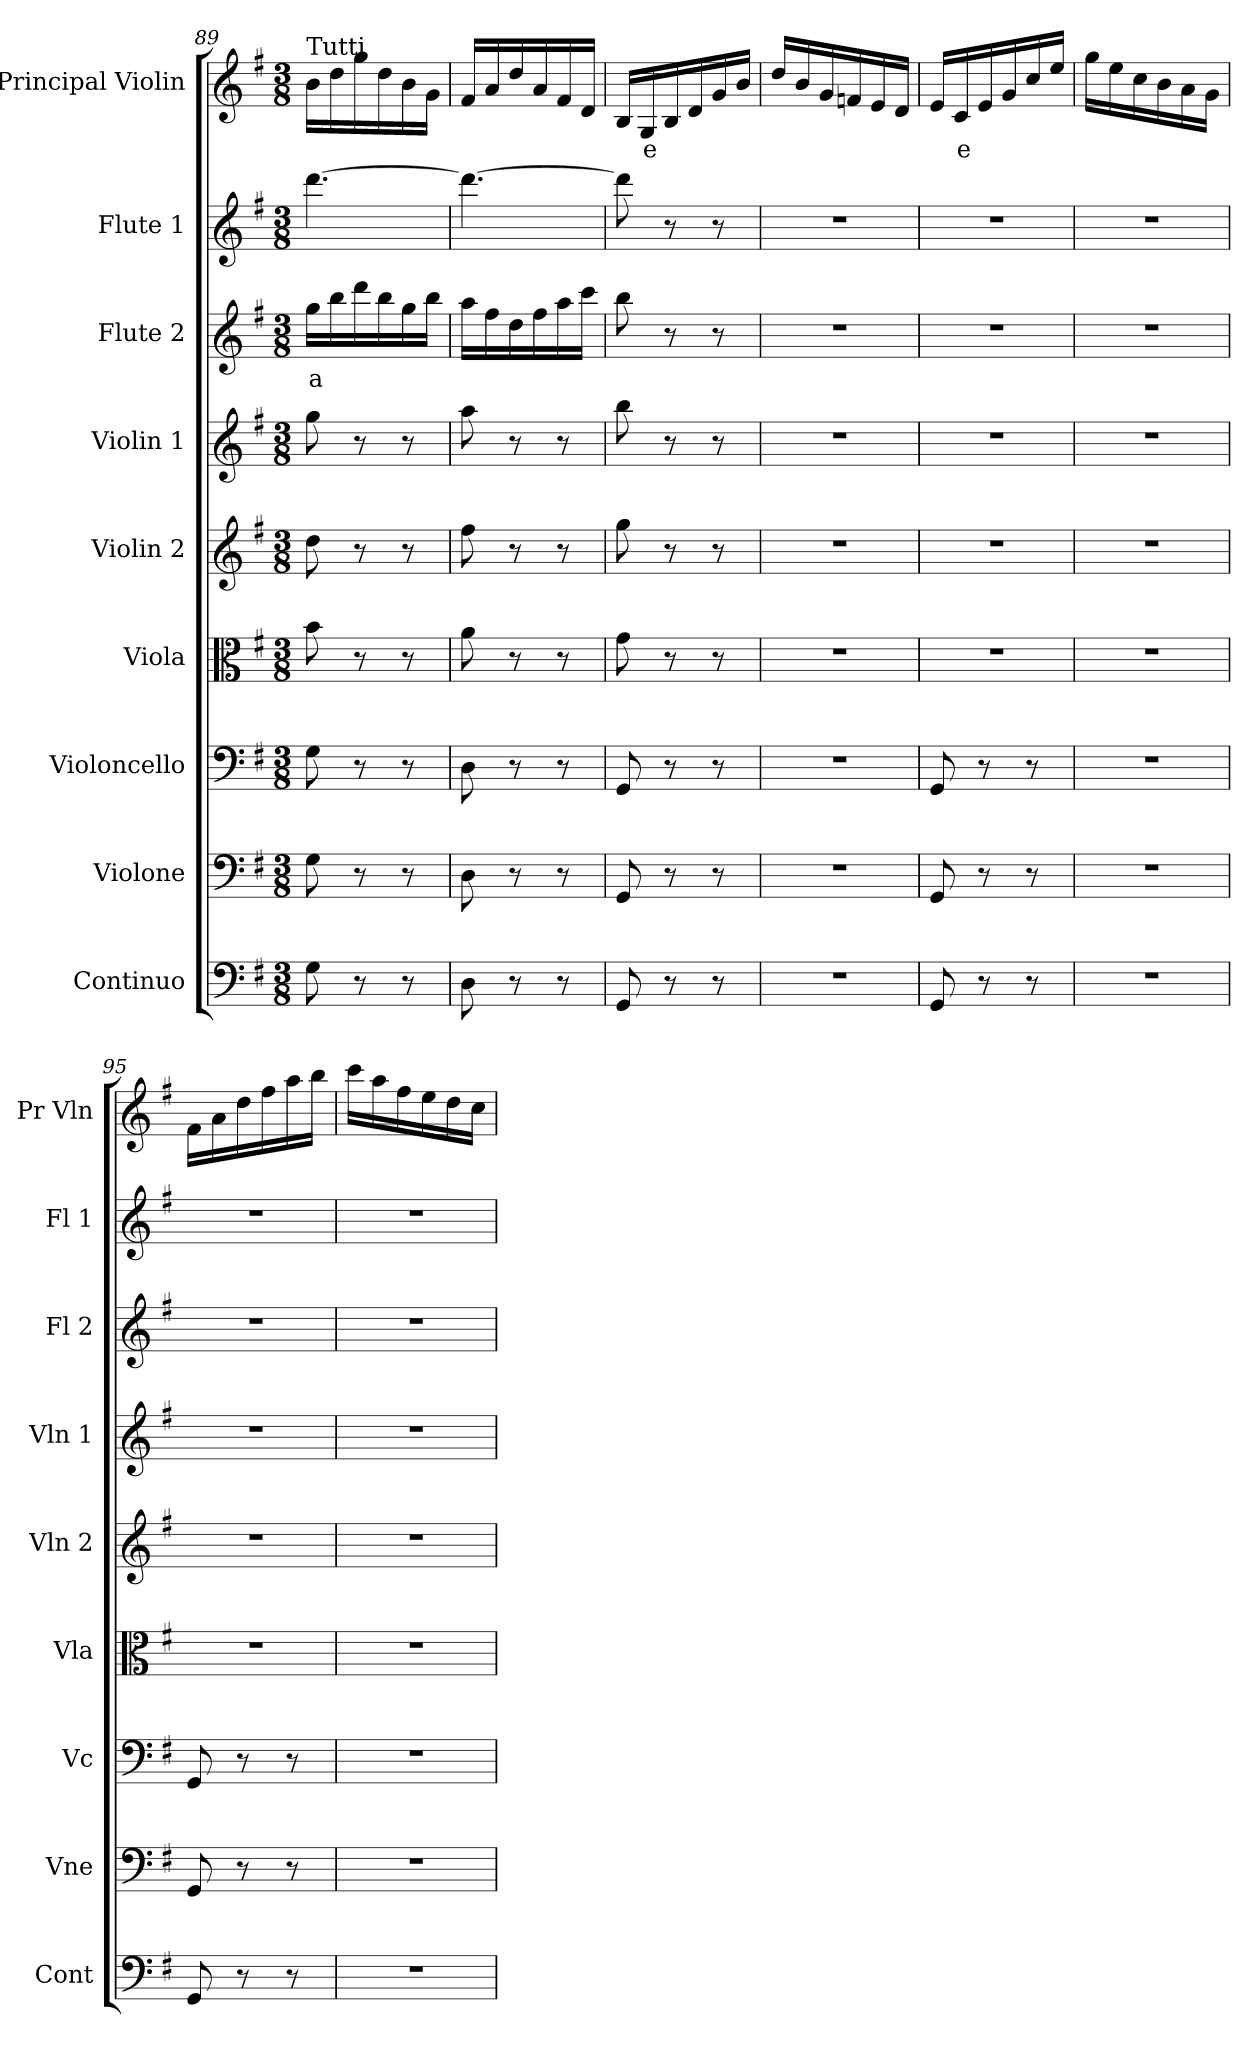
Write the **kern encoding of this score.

**kern	**kern	**kern	**kern	**kern	**kern	**kern	**text	**kern	**kern	**text
*part9	*part8	*part7	*part6	*part5	*part4	*part3	*part3	*part2	*part1	*part1
*staff9	*staff8	*staff7	*staff6	*staff5	*staff4	*staff3	*staff3	*staff2	*staff1	*staff1
*I"Continuo	*I"Violone	*I"Violoncello	*I"Viola	*I"Violin 2	*I"Violin 1	*I"Flute 2	*	*I"Flute 1	*I"Principal Violin	*
*I'Cont	*I'Vne	*I'Vc	*I'Vla	*I'Vln 2	*I'Vln 1	*I'Fl 2	*	*I'Fl 1	*I'Pr Vln	*
*clefF4	*clefF4	*clefF4	*clefC3	*clefG2	*clefG2	*clefG2	*	*clefG2	*clefG2	*
*	*ITrd7c12	*	*	*	*	*	*	*	*	*
*k[f#]	*k[f#]	*k[f#]	*k[f#]	*k[f#]	*k[f#]	*k[f#]	*	*k[f#]	*k[f#]	*
*M3/8	*M3/8	*M3/8	*M3/8	*M3/8	*M3/8	*M3/8	*	*M3/8	*M3/8	*
=89	=89	=89	=89	=89	=89	=89	=89	=89	=89	=89
!	!	!	!	!	!	!	!	!	!LO:TX:a:t=Tutti	!
!	!	!	!	!	!	!	!LO:LY:b:color=#FF0000	!	!	!
8G\	8GG\	8G\	8b\	8dd\	8gg\	16gg\LL	a	[4.ddd\	16b\LL	.
.	.	.	.	.	.	16bb\	.	.	16dd\	.
8r	8r	8r	8r	8r	8r	16ddd\	.	.	16gg\	.
.	.	.	.	.	.	16bb\	.	.	16dd\	.
8r	8r	8r	8r	8r	8r	16gg\	.	.	16b\	.
.	.	.	.	.	.	16bb\JJ	.	.	16g\JJ	.
=90	=90	=90	=90	=90	=90	=90	=90	=90	=90	=90
8D\	8DD\	8D\	8a\	8ff#\	8aa\	16aa\LL	.	4.ddd\_	16f#/LL	.
.	.	.	.	.	.	16ff#\	.	.	16a/	.
8r	8r	8r	8r	8r	8r	16dd\	.	.	16dd/	.
.	.	.	.	.	.	16ff#\	.	.	16a/	.
8r	8r	8r	8r	8r	8r	16aa\	.	.	16f#/	.
.	.	.	.	.	.	16ccc\JJ	.	.	16d/JJ	.
=91	=91	=91	=91	=91	=91	=91	=91	=91	=91	=91
8GG/	8GGG/	8GG/	8g\	8gg\	8bb\	8bb\	.	8ddd\]	16B/LL	.
!	!	!	!	!	!	!	!	!	!	!LO:LY:b:color=#FF0000
.	.	.	.	.	.	.	.	.	16G/	e
8r	8r	8r	8r	8r	8r	8r	.	8r	16B/	.
.	.	.	.	.	.	.	.	.	16d/	.
8r	8r	8r	8r	8r	8r	8r	.	8r	16g/	.
.	.	.	.	.	.	.	.	.	16b/JJ	.
=92	=92	=92	=92	=92	=92	=92	=92	=92	=92	=92
4.r	4.r	4.r	4.r	4.r	4.r	4.r	.	4.r	16dd/LL	.
.	.	.	.	.	.	.	.	.	16b/	.
.	.	.	.	.	.	.	.	.	16g/	.
.	.	.	.	.	.	.	.	.	16fn/	.
.	.	.	.	.	.	.	.	.	16e/	.
.	.	.	.	.	.	.	.	.	16d/JJ	.
=93	=93	=93	=93	=93	=93	=93	=93	=93	=93	=93
8GG/	8GGG/	8GG/	4.r	4.r	4.r	4.r	.	4.r	16e/LL	.
!	!	!	!	!	!	!	!	!	!	!LO:LY:b:color=#FF0000
.	.	.	.	.	.	.	.	.	16c/	e
8r	8r	8r	.	.	.	.	.	.	16e/	.
.	.	.	.	.	.	.	.	.	16g/	.
8r	8r	8r	.	.	.	.	.	.	16cc/	.
.	.	.	.	.	.	.	.	.	16ee/JJ	.
=94	=94	=94	=94	=94	=94	=94	=94	=94	=94	=94
4.r	4.r	4.r	4.r	4.r	4.r	4.r	.	4.r	16gg\LL	.
.	.	.	.	.	.	.	.	.	16ee\	.
.	.	.	.	.	.	.	.	.	16cc\	.
.	.	.	.	.	.	.	.	.	16b\	.
.	.	.	.	.	.	.	.	.	16a\	.
.	.	.	.	.	.	.	.	.	16g\JJ	.
=95	=95	=95	=95	=95	=95	=95	=95	=95	=95	=95
8GG/	8GGG/	8GG/	4.r	4.r	4.r	4.r	.	4.r	16f#\LL	.
.	.	.	.	.	.	.	.	.	16a\	.
8r	8r	8r	.	.	.	.	.	.	16dd\	.
.	.	.	.	.	.	.	.	.	16ff#\	.
8r	8r	8r	.	.	.	.	.	.	16aa\	.
.	.	.	.	.	.	.	.	.	16bb\JJ	.
=96	=96	=96	=96	=96	=96	=96	=96	=96	=96	=96
4.r	4.r	4.r	4.r	4.r	4.r	4.r	.	4.r	16ccc\LL	.
.	.	.	.	.	.	.	.	.	16aa\	.
.	.	.	.	.	.	.	.	.	16ff#\	.
.	.	.	.	.	.	.	.	.	16ee\	.
.	.	.	.	.	.	.	.	.	16dd\	.
.	.	.	.	.	.	.	.	.	16cc\JJ	.
=	=	=	=	=	=	=	=	=	=	=
*-	*-	*-	*-	*-	*-	*-	*-	*-	*-	*-
